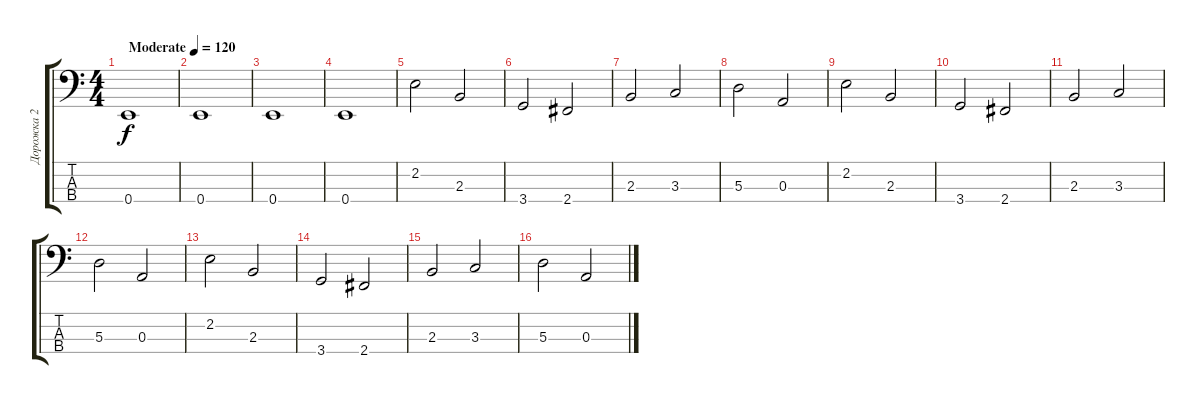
\track ("Дорожка 2" "Дорожка 2") {instrument electricbassfinger}
\staff {score tabs}
\tuning (G2 D2 A1 E1) {hide}
\ts (4 4)
\tempo (120 "Moderate")
\clef f4
\ks c
0.4.1{dy f instrument electricbassfinger} |
0.4.1 |
0.4.1 |
0.4.1 |
2.2.2 2.3.2 |
3.4.2 2.4.2 |
2.3.2 3.3.2 |
5.3.2 0.3.2 |
2.2.2 2.3.2 |
3.4.2 2.4.2 |
2.3.2 3.3.2 |
5.3.2 0.3.2 |
2.2.2 2.3.2 |
3.4.2 2.4.2 |
2.3.2 3.3.2 |
5.3.2 0.3.2
